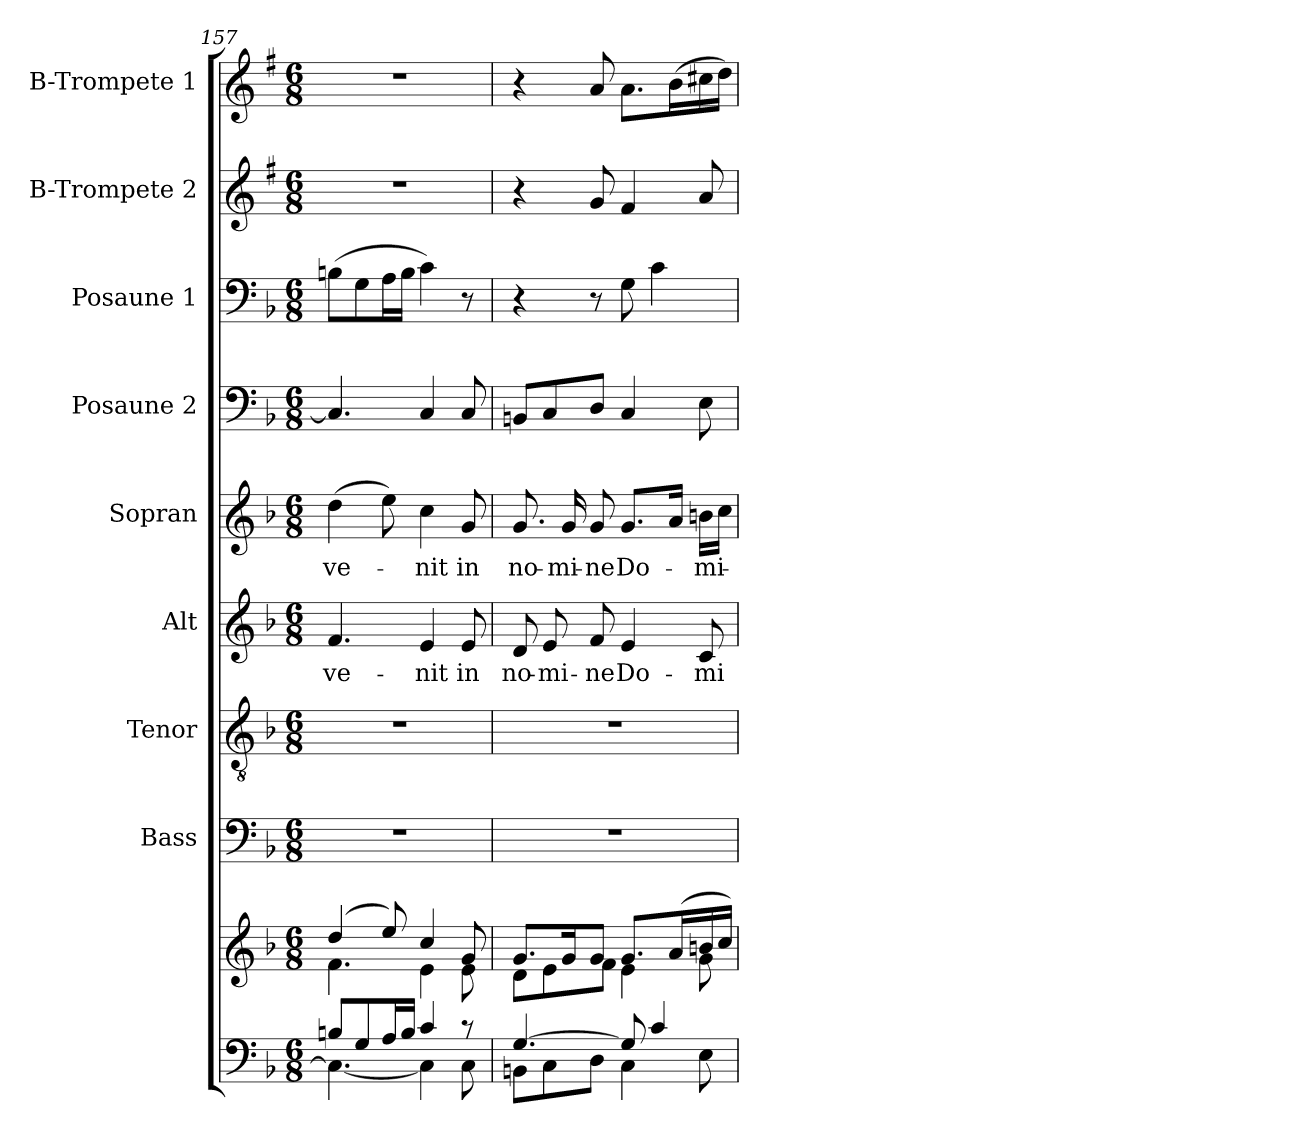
**kern	**kern	**kern	**kern	**kern	**text	**kern	**text	**kern	**kern	**kern	**kern
*part9	*part9	*part8	*part7	*part6	*part6	*part5	*part5	*part4	*part3	*part2	*part1
*staff10	*staff9	*staff8	*staff7	*staff6	*staff6	*staff5	*staff5	*staff4	*staff3	*staff2	*staff1
*	*	*I"Bass	*I"Tenor	*I"Alt	*	*I"Sopran	*	*I"Posaune 2	*I"Posaune 1	*I"B-Trompete 2	*I"B-Trompete 1
*	*	*I'B.	*I'T.	*I'A.	*	*I'S.	*	*I'Pos. 2	*I'Pos. 1	*I'B Trp. 2	*I'B Trp. 1
!!LO:PB:g=z
*clefF4	*clefG2	*clefF4	*clefGv2	*clefG2	*	*clefG2	*	*clefF4	*clefF4	*clefG2	*clefG2
*	*	*	*	*	*	*	*	*	*	*ITrd1c2	*ITrd1c2
*k[b-]	*k[b-]	*k[b-]	*k[b-]	*k[b-]	*	*k[b-]	*	*k[b-]	*k[b-]	*k[b-]	*k[b-]
*F:	*F:	*F:	*F:	*F:	*	*F:	*	*F:	*F:	*F:	*F:
*M6/8	*M6/8	*M6/8	*M6/8	*M6/8	*	*M6/8	*	*M6/8	*M6/8	*M6/8	*M6/8
=157	=157	=157	=157	=157	=157	=157	=157	=157	=157	=157	=157
*^	*^	*	*	*	*	*	*	*	*	*	*
!	!	!	!	!	!	!	!LO:LY:b	!	!LO:LY:b	!	!	!	!
8Bn/L	4.C\_	(4dd/	4.f\	2.r	2.r	4.f/	ve-	(>4dd\	ve-	4.C/]	(>8Bn\L	2.r	2.r
8G/	.	.	.	.	.	.	.	.	.	.	8G\	.	.
16A/L	.	8ee/)	.	.	.	.	.	8ee\)	.	.	16A\L	.	.
16B/JJ	.	.	.	.	.	.	.	.	.	.	16B\JJ	.	.
!	!	!	!	!	!	!	!LO:LY:b	!	!LO:LY:b	!	!	!	!
4c/	4C\]	4cc/	4e\	.	.	4e/	-nit	4cc\	-nit	4C/	4c\)	.	.
!	!	!	!	!	!	!	!LO:LY:b	!	!LO:LY:b	!	!	!	!
8rc	8C\	8g/	8e\	.	.	8e/	in	8g/	in	8C/	8r	.	.
=158	=158	=158	=158	=158	=158	=158	=158	=158	=158	=158	=158	=158	=158
!	!	!	!	!	!	!	!LO:LY:b	!	!LO:LY:b	!	!	!	!
[>4.G/	8BBn\L	8.g/L	8d\L	2.r	2.r	8d/	no-	8.g/	no-	8BBn/L	4r	4r	4r
!	!	!	!	!	!	!	!LO:LY:b	!	!	!	!	!	!
.	8C\	.	8e\	.	.	8e/	-mi-	.	.	8C/	.	.	.
!	!	!	!	!	!	!	!	!	!LO:LY:b	!	!	!	!
.	.	16g/k	.	.	.	.	.	16g/	-mi-	.	.	.	.
!	!	!	!	!	!	!	!LO:LY:b	!	!LO:LY:b	!	!	!	!
.	8D\J	8g/J	8f\J	.	.	8f/	-ne	8g/	-ne	8D/J	8r	8f/	8g/
!	!	!	!	!	!	!	!LO:LY:b	!	!LO:LY:b	!	!	!	!
8G/]	4C\	8.g/L	4e\	.	.	4e/	Do-	8.g/L	Do-	4C/	8G\	4e/	8.g\L
4c/	.	.	.	.	.	.	.	.	.	.	4c\	.	.
.	.	(>16a/L	.	.	.	.	.	16a/Jk	.	.	.	.	(<16a\L
!	!	!	!	!	!	!	!LO:LY:b	!	!LO:LY:b	!	!	!	!
.	8E\	16bn/	8g\	.	.	8c/	-mi-	16bn\LL	-mi-	8E\	.	8g/	16bn\
.	.	16cc/JJ)	.	.	.	.	.	16cc\JJ	.	.	.	.	16cc\JJ)
*v	*v	*	*	*	*	*	*	*	*	*	*	*	*
*	*v	*v	*	*	*	*	*	*	*	*	*	*
=	=	=	=	=	=	=	=	=	=	=	=
*-	*-	*-	*-	*-	*-	*-	*-	*-	*-	*-	*-
